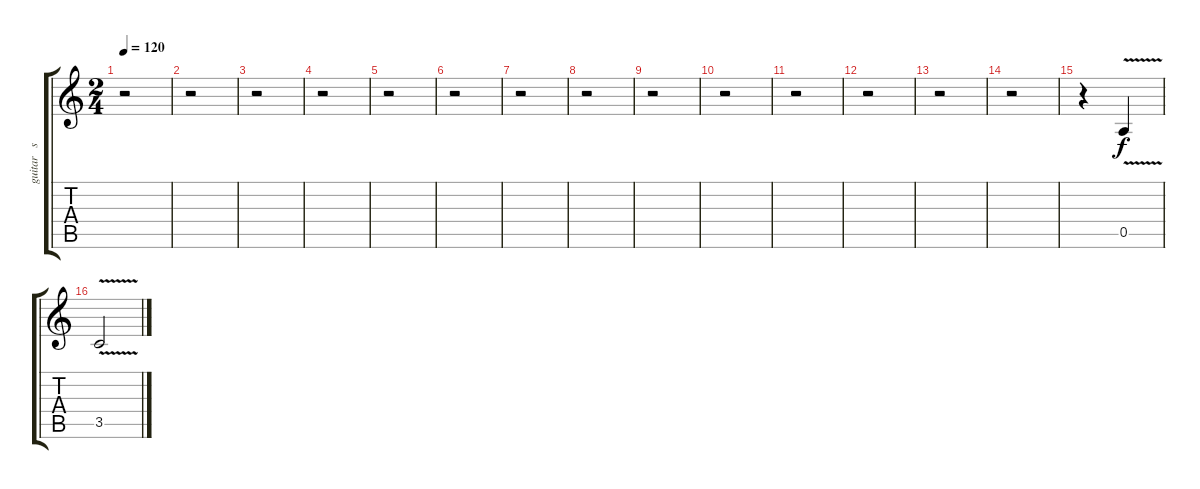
\track ("guitar   solo    one" "guitar   s") {instrument overdrivenguitar}
\staff {score tabs}
\tuning (E4 B3 G3 D3 A2 E2) {hide}
\ts (2 4)
\tempo 120
\clef g2
\ks c
r.2{dy f} |
r.2 |
r.2 |
r.2 |
r.2 |
r.2 |
r.2 |
r.2 |
r.2 |
r.2 |
r.2 |
r.2 |
r.2 |
r.2 |
r.4 0.5{v}.4 |
3.5{v}.2
